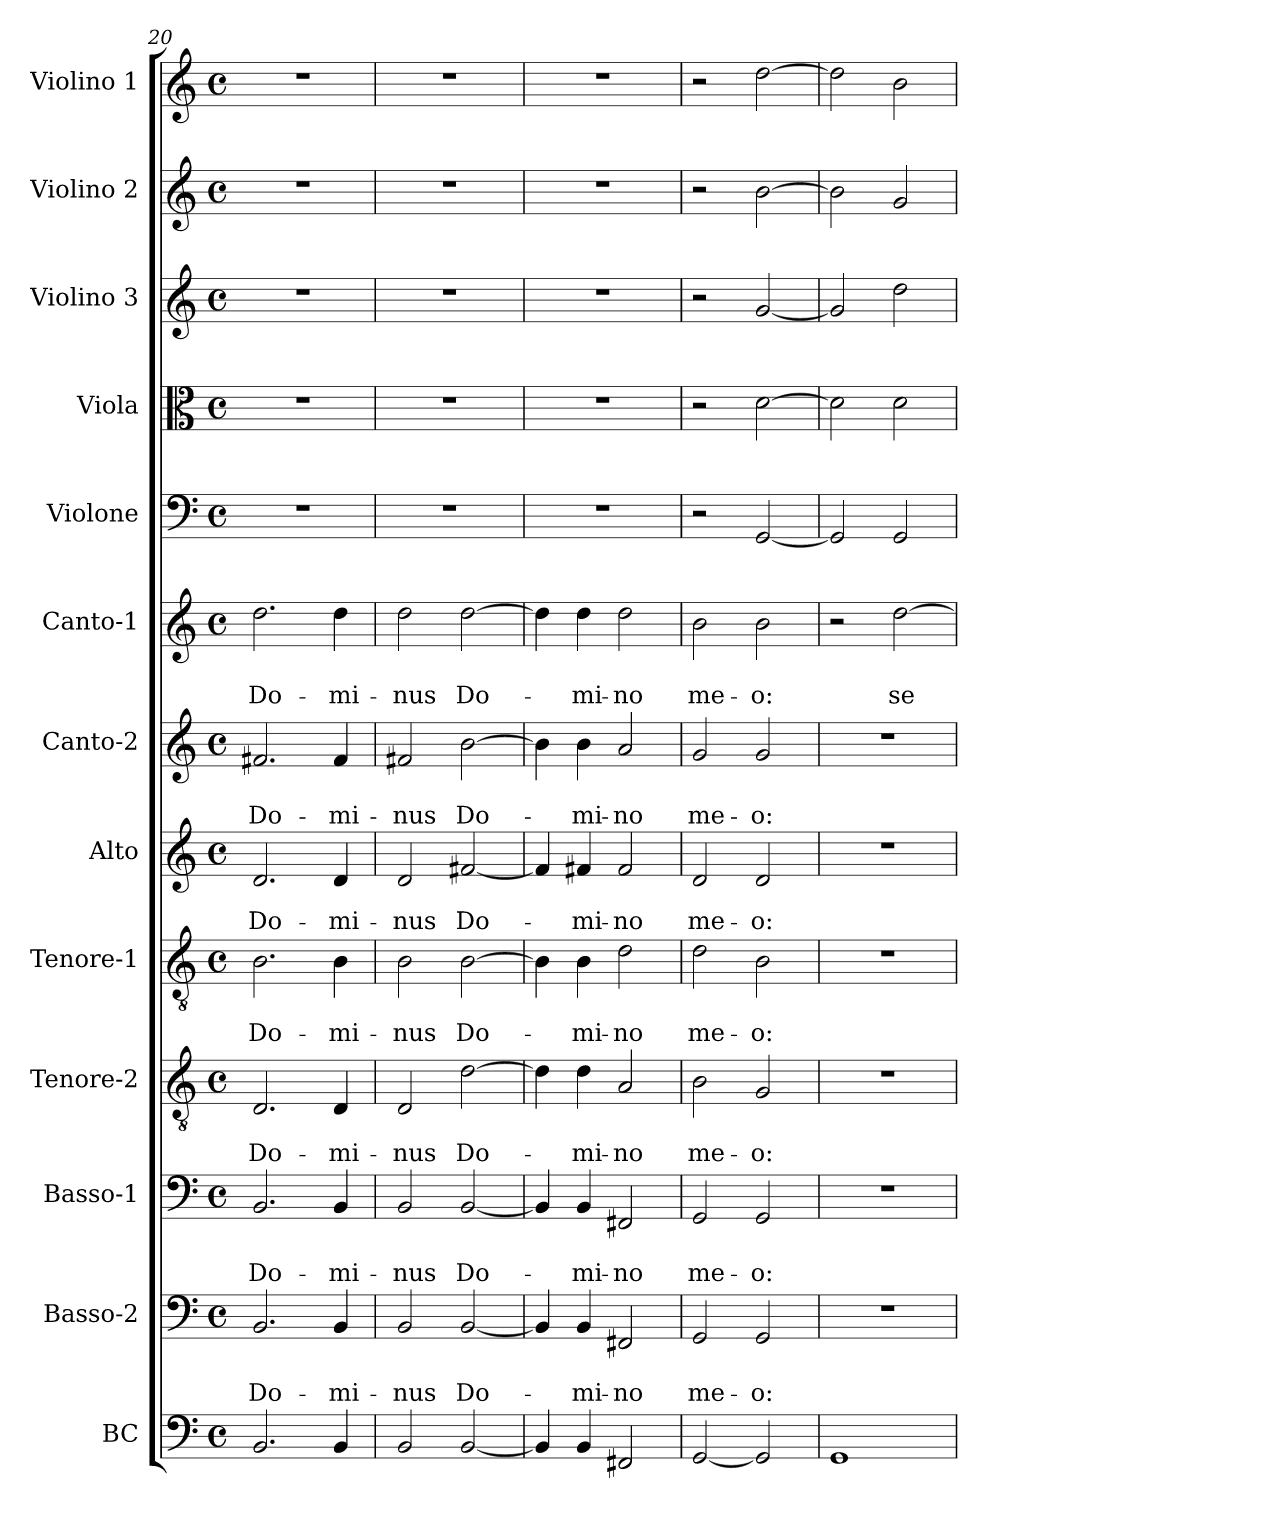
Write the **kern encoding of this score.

**kern	**kern	**text	**text	**kern	**text	**text	**kern	**text	**text	**kern	**text	**text	**kern	**text	**text	**kern	**text	**text	**kern	**text	**text	**kern	**kern	**kern	**kern	**kern
*part13	*part12	*part12	*part12	*part11	*part11	*part11	*part10	*part10	*part10	*part9	*part9	*part9	*part8	*part8	*part8	*part7	*part7	*part7	*part6	*part6	*part6	*part5	*part4	*part3	*part2	*part1
*staff13	*staff12	*staff12	*staff12	*staff11	*staff11	*staff11	*staff10	*staff10	*staff10	*staff9	*staff9	*staff9	*staff8	*staff8	*staff8	*staff7	*staff7	*staff7	*staff6	*staff6	*staff6	*staff5	*staff4	*staff3	*staff2	*staff1
*I"BC	*I"Basso-2	*	*	*I"Basso-1	*	*	*I"Tenore-2	*	*	*I"Tenore-1	*	*	*I"Alto	*	*	*I"Canto-2	*	*	*I"Canto-1	*	*	*I"Violone	*I"Viola	*I"Violino 3	*I"Violino 2	*I"Violino 1
*I'Bc	*I'B2	*	*	*I'B1	*	*	*I'T2	*	*	*I'T1	*	*	*I'A	*	*	*I'C2	*	*	*I'C1	*	*	*	*I'Va	*I'V3	*I'V2	*I'V1
*clefF4	*clefF4	*	*	*clefF4	*	*	*clefGv2	*	*	*clefGv2	*	*	*clefG2	*	*	*clefG2	*	*	*clefG2	*	*	*clefF4	*clefC3	*clefG2	*clefG2	*clefG2
*k[]	*k[]	*	*	*k[]	*	*	*k[]	*	*	*k[]	*	*	*k[]	*	*	*k[]	*	*	*k[]	*	*	*k[]	*k[]	*k[]	*k[]	*k[]
*C:	*C:	*	*	*C:	*	*	*C:	*	*	*C:	*	*	*C:	*	*	*C:	*	*	*C:	*	*	*C:	*C:	*C:	*C:	*C:
*M4/4	*M4/4	*	*	*M4/4	*	*	*M4/4	*	*	*M4/4	*	*	*M4/4	*	*	*M4/4	*	*	*M4/4	*	*	*M4/4	*M4/4	*M4/4	*M4/4	*M4/4
*met(c)	*met(c)	*	*	*met(c)	*	*	*met(c)	*	*	*met(c)	*	*	*met(c)	*	*	*met(c)	*	*	*met(c)	*	*	*met(c)	*met(c)	*met(c)	*met(c)	*met(c)
=20	=20	=20	=20	=20	=20	=20	=20	=20	=20	=20	=20	=20	=20	=20	=20	=20	=20	=20	=20	=20	=20	=20	=20	=20	=20	=20
!	!	!	!LO:LY:b	!	!	!LO:LY:b	!	!	!LO:LY:b	!	!	!LO:LY:b	!	!	!LO:LY:b	!	!	!LO:LY:b	!	!	!LO:LY:b	!	!	!	!	!
2.BB/	2.BB/	.	Do-	2.BB/	.	Do-	2.D/	.	Do-	2.B\	.	Do-	2.d/	.	Do-	2.f#X/	.	Do-	2.dd\	.	Do-	1r	1r	1r	1r	1r
!	!	!	!LO:LY:b	!	!	!LO:LY:b	!	!	!LO:LY:b	!	!	!LO:LY:b	!	!	!LO:LY:b	!	!	!LO:LY:b	!	!	!LO:LY:b	!	!	!	!	!
4BB/	4BB/	.	-mi-	4BB/	.	-mi-	4D/	.	-mi-	4B\	.	-mi-	4d/	.	-mi-	4f#/	.	-mi-	4dd\	.	-mi-	.	.	.	.	.
=21	=21	=21	=21	=21	=21	=21	=21	=21	=21	=21	=21	=21	=21	=21	=21	=21	=21	=21	=21	=21	=21	=21	=21	=21	=21	=21
!	!	!	!LO:LY:b	!	!	!LO:LY:b	!	!	!LO:LY:b	!	!	!LO:LY:b	!	!	!LO:LY:b	!	!	!LO:LY:b	!	!	!LO:LY:b	!	!	!	!	!
2BB/	2BB/	.	-nus	2BB/	.	-nus	2D/	.	-nus	2B\	.	-nus	2d/	.	-nus	2f#X/	.	-nus	2dd\	.	-nus	1r	1r	1r	1r	1r
!	!	!	!LO:LY:b	!	!	!LO:LY:b	!	!	!LO:LY:b	!	!	!LO:LY:b	!	!	!LO:LY:b	!	!	!LO:LY:b	!	!	!LO:LY:b	!	!	!	!	!
[2BB/	[2BB/	.	Do-	[2BB/	.	Do-	[2d\	.	Do-	[2B\	.	Do-	[2f#X/	.	Do-	[2b\	.	Do-	[2dd\	.	Do-	.	.	.	.	.
!!LO:PB:g=z
=22	=22	=22	=22	=22	=22	=22	=22	=22	=22	=22	=22	=22	=22	=22	=22	=22	=22	=22	=22	=22	=22	=22	=22	=22	=22	=22
4BB/]	4BB/]	.	.	4BB/]	.	.	4d\]	.	.	4B\]	.	.	4f#/]	.	.	4b\]	.	.	4dd\]	.	.	1r	1r	1r	1r	1r
!	!	!	!LO:LY:b	!	!	!LO:LY:b	!	!	!LO:LY:b	!	!	!LO:LY:b	!	!	!LO:LY:b	!	!	!LO:LY:b	!	!	!LO:LY:b	!	!	!	!	!
4BB/	4BB/	.	-mi-	4BB/	.	-mi-	4d\	.	-mi-	4B\	.	-mi-	4f#X/	.	-mi-	4b\	.	-mi-	4dd\	.	-mi-	.	.	.	.	.
!	!	!	!LO:LY:b	!	!	!LO:LY:b	!	!	!LO:LY:b	!	!	!LO:LY:b	!	!	!LO:LY:b	!	!	!LO:LY:b	!	!	!LO:LY:b	!	!	!	!	!
2FF#X/	2FF#X/	.	-no	2FF#X/	.	-no	2A/	.	-no	2d\	.	-no	2f#/	.	-no	2a/	.	-no	2dd\	.	-no	.	.	.	.	.
=23	=23	=23	=23	=23	=23	=23	=23	=23	=23	=23	=23	=23	=23	=23	=23	=23	=23	=23	=23	=23	=23	=23	=23	=23	=23	=23
!	!	!	!LO:LY:b	!	!	!LO:LY:b	!	!	!LO:LY:b	!	!	!LO:LY:b	!	!	!LO:LY:b	!	!	!LO:LY:b	!	!	!LO:LY:b	!	!	!	!	!
[2GG/	2GG/	.	me-	2GG/	.	me-	2B\	.	me-	2d\	.	me-	2d/	.	me-	2g/	.	me-	2b\	.	me-	2r	2r	2r	2r	2r
!	!	!	!LO:LY:b	!	!	!LO:LY:b	!	!	!LO:LY:b	!	!	!LO:LY:b	!	!	!LO:LY:b	!	!	!LO:LY:b	!	!	!LO:LY:b	!	!	!	!	!
2GG/]	2GG/	.	-o:	2GG/	.	-o:	2G/	.	-o:	2B\	.	-o:	2d/	.	-o:	2g/	.	-o:	2b\	.	-o:	[2GG/	[2d\	[2g/	[2b\	[2dd\
=24	=24	=24	=24	=24	=24	=24	=24	=24	=24	=24	=24	=24	=24	=24	=24	=24	=24	=24	=24	=24	=24	=24	=24	=24	=24	=24
1GG	1r	.	.	1r	.	.	1r	.	.	1r	.	.	1r	.	.	1r	.	.	2r	.	.	2GG/]	2d\]	2g/]	2b\]	2dd\]
!	!	!	!	!	!	!	!	!	!	!	!	!	!	!	!	!	!	!	!	!	!LO:LY:b	!	!	!	!	!
.	.	.	.	.	.	.	.	.	.	.	.	.	.	.	.	.	.	.	[2dd\	.	se-	2GG/	2d\	2dd\	2g/	2b\
=	=	=	=	=	=	=	=	=	=	=	=	=	=	=	=	=	=	=	=	=	=	=	=	=	=	=
*-	*-	*-	*-	*-	*-	*-	*-	*-	*-	*-	*-	*-	*-	*-	*-	*-	*-	*-	*-	*-	*-	*-	*-	*-	*-	*-
